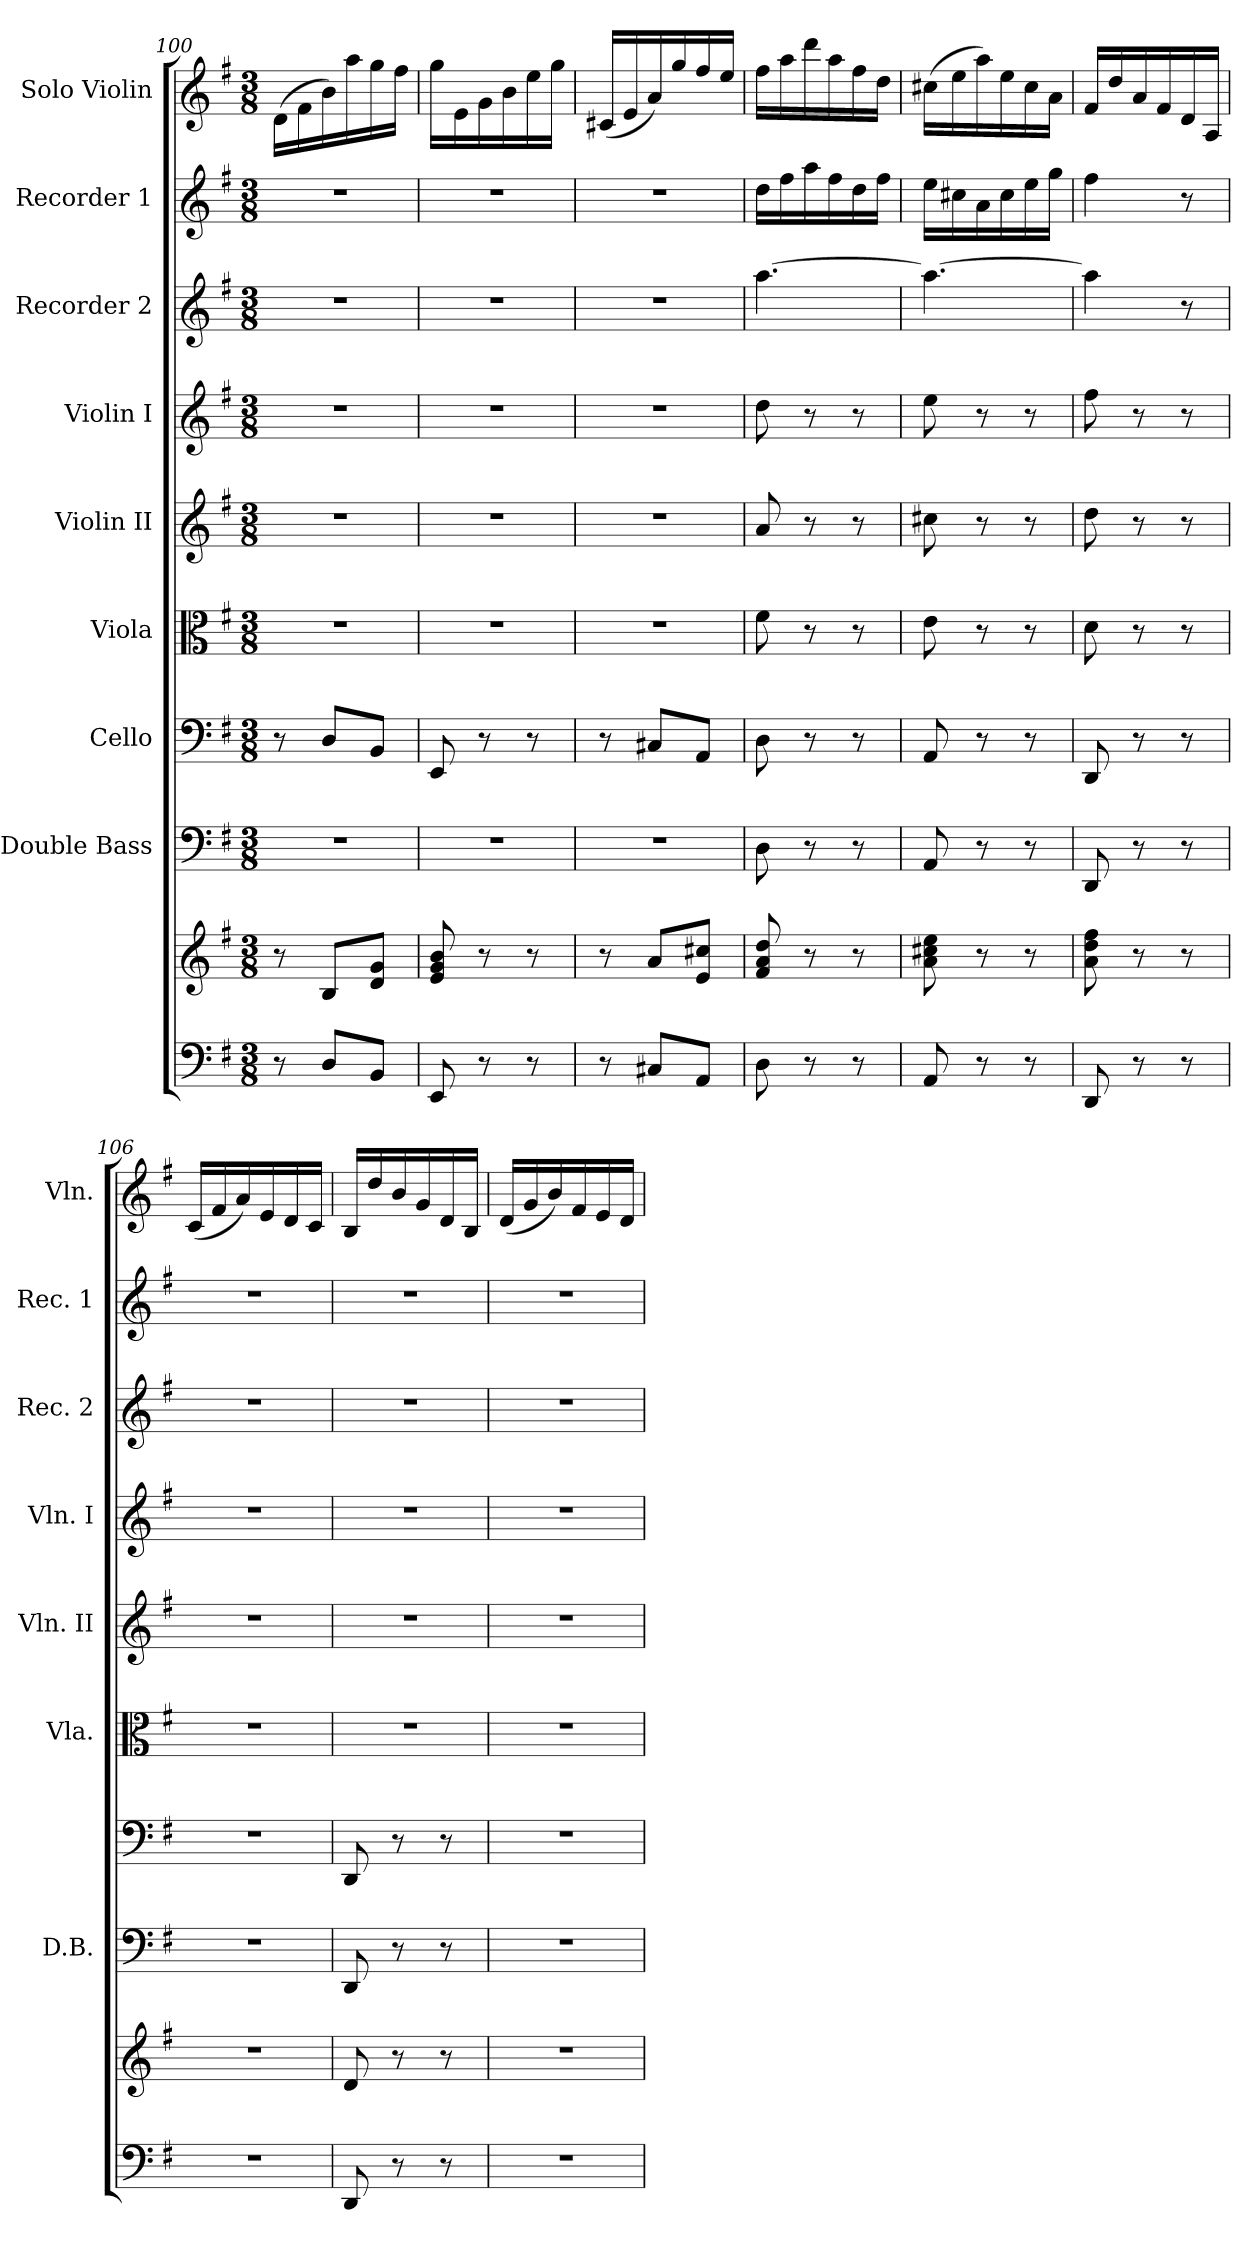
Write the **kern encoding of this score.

**kern	**kern	**kern	**kern	**kern	**kern	**kern	**kern	**kern	**kern
*part9	*part9	*part8	*part7	*part6	*part5	*part4	*part3	*part2	*part1
*staff10	*staff9	*staff8	*staff7	*staff6	*staff5	*staff4	*staff3	*staff2	*staff1
*	*	*I"Double Bass	*I"Cello	*I"Viola	*I"Violin II	*I"Violin I	*I"Recorder 2	*I"Recorder 1	*I"Solo Violin
*	*	*I'D.B.	*	*I'Vla.	*I'Vln. II	*I'Vln. I	*I'Rec. 2	*I'Rec. 1	*I'Vln.
*clefF4	*clefG2	*clefF4	*clefF4	*clefC3	*clefG2	*clefG2	*clefG2	*clefG2	*clefG2
*	*	*ITrd7c12	*	*	*	*	*	*	*
*k[f#]	*k[f#]	*k[f#]	*k[f#]	*k[f#]	*k[f#]	*k[f#]	*k[f#]	*k[f#]	*k[f#]
*G:	*G:	*G:	*G:	*G:	*G:	*G:	*G:	*G:	*G:
*M3/8	*M3/8	*M3/8	*M3/8	*M3/8	*M3/8	*M3/8	*M3/8	*M3/8	*M3/8
=100	=100	=100	=100	=100	=100	=100	=100	=100	=100
8r	8r	4.r	8r	4.r	4.r	4.r	4.r	4.r	(>16d\LL
.	.	.	.	.	.	.	.	.	16f#\
8D/L	8B/L	.	8D/L	.	.	.	.	.	16b\)
.	.	.	.	.	.	.	.	.	16aa\
8BB/J	8d/ 8g/J	.	8BB/J	.	.	.	.	.	16gg\
.	.	.	.	.	.	.	.	.	16ff#\JJ
=101	=101	=101	=101	=101	=101	=101	=101	=101	=101
8EE/	8e/ 8g/ 8b/	4.r	8EE/	4.r	4.r	4.r	4.r	4.r	16gg\LL
.	.	.	.	.	.	.	.	.	16e\
8r	8r	.	8r	.	.	.	.	.	16g\
.	.	.	.	.	.	.	.	.	16b\
8r	8r	.	8r	.	.	.	.	.	16ee\
.	.	.	.	.	.	.	.	.	16gg\JJ
=102	=102	=102	=102	=102	=102	=102	=102	=102	=102
8r	8r	4.r	8r	4.r	4.r	4.r	4.r	4.r	(<16c#X/LL
.	.	.	.	.	.	.	.	.	16e/
8C#X/L	8a/L	.	8C#X/L	.	.	.	.	.	16a/)
.	.	.	.	.	.	.	.	.	16gg/
8AA/J	8e/ 8cc#X/J	.	8AA/J	.	.	.	.	.	16ff#/
.	.	.	.	.	.	.	.	.	16ee/JJ
=103	=103	=103	=103	=103	=103	=103	=103	=103	=103
8D\	8f#/ 8a/ 8dd/	8DD\	8D\	8f#\	8a/	8dd\	[4.aa\	16dd\LL	16ff#\LL
.	.	.	.	.	.	.	.	16ff#\	16aa\
8r	8r	8r	8r	8r	8r	8r	.	16aa\	16ddd\
.	.	.	.	.	.	.	.	16ff#\	16aa\
8r	8r	8r	8r	8r	8r	8r	.	16dd\	16ff#\
.	.	.	.	.	.	.	.	16ff#\JJ	16dd\JJ
=104	=104	=104	=104	=104	=104	=104	=104	=104	=104
8AA/	8a\ 8cc#X\ 8ee\	8AAA/	8AA/	8e\	8cc#X\	8ee\	4.aa\_	16ee\LL	(>16cc#X\LL
.	.	.	.	.	.	.	.	16cc#X\	16ee\
8r	8r	8r	8r	8r	8r	8r	.	16a\	16aa\)
.	.	.	.	.	.	.	.	16cc#\	16ee\
8r	8r	8r	8r	8r	8r	8r	.	16ee\	16cc#\
.	.	.	.	.	.	.	.	16gg\JJ	16a\JJ
=105	=105	=105	=105	=105	=105	=105	=105	=105	=105
8DD/	8a\ 8dd\ 8ff#\	8DDD/	8DD/	8d\	8dd\	8ff#\	4aa\]	4ff#\	16f#/LL
.	.	.	.	.	.	.	.	.	16dd/
8r	8r	8r	8r	8r	8r	8r	.	.	16a/
.	.	.	.	.	.	.	.	.	16f#/
8r	8r	8r	8r	8r	8r	8r	8r	8r	16d/
.	.	.	.	.	.	.	.	.	16A/JJ
=106	=106	=106	=106	=106	=106	=106	=106	=106	=106
4.r	4.r	4.r	4.r	4.r	4.r	4.r	4.r	4.r	(<16c/LL
.	.	.	.	.	.	.	.	.	16f#/
.	.	.	.	.	.	.	.	.	16a/)
.	.	.	.	.	.	.	.	.	16e/
.	.	.	.	.	.	.	.	.	16d/
.	.	.	.	.	.	.	.	.	16c/JJ
=107	=107	=107	=107	=107	=107	=107	=107	=107	=107
8DD/	8d/	8DDD/	8DD/	4.r	4.r	4.r	4.r	4.r	16B/LL
.	.	.	.	.	.	.	.	.	16dd/
8r	8r	8r	8r	.	.	.	.	.	16b/
.	.	.	.	.	.	.	.	.	16g/
8r	8r	8r	8r	.	.	.	.	.	16d/
.	.	.	.	.	.	.	.	.	16B/JJ
=108	=108	=108	=108	=108	=108	=108	=108	=108	=108
4.r	4.r	4.r	4.r	4.r	4.r	4.r	4.r	4.r	(<16d/LL
.	.	.	.	.	.	.	.	.	16g/
.	.	.	.	.	.	.	.	.	16b/)
.	.	.	.	.	.	.	.	.	16f#/
.	.	.	.	.	.	.	.	.	16e/
.	.	.	.	.	.	.	.	.	16d/JJ
=	=	=	=	=	=	=	=	=	=
*-	*-	*-	*-	*-	*-	*-	*-	*-	*-
